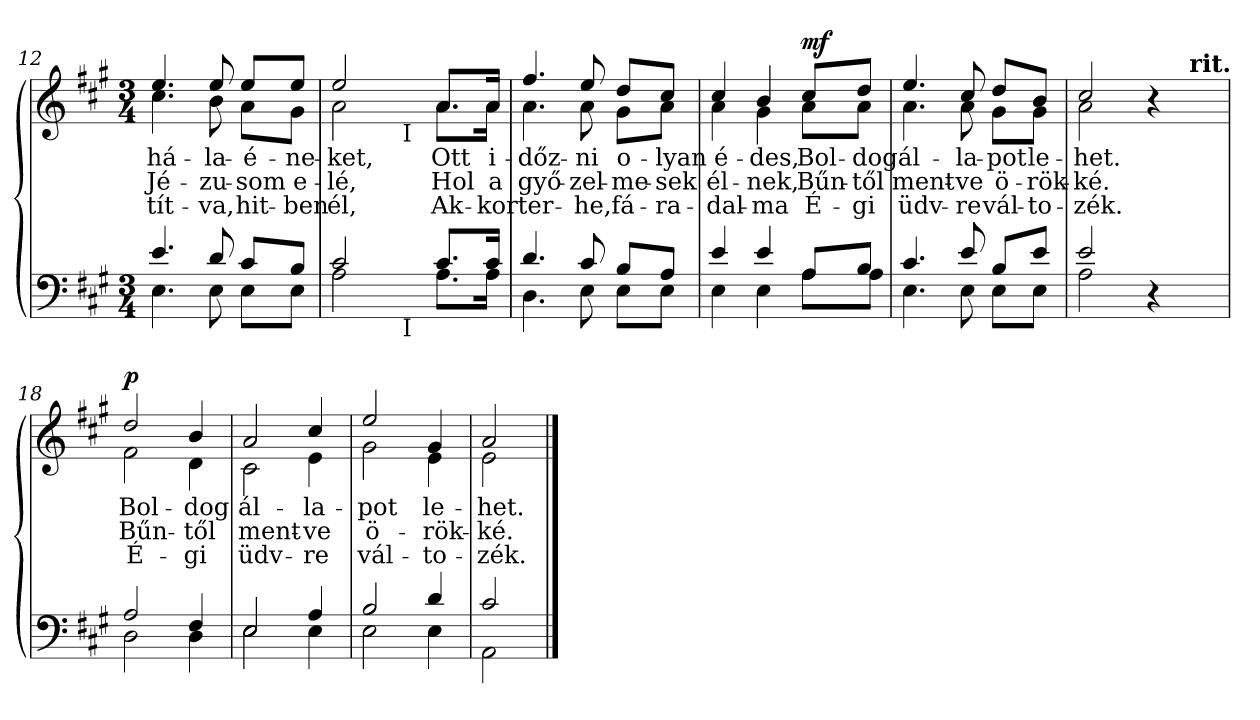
**kern	**kern	**text	**text	**text	**dynam
*part2	*part1	*part1	*part1	*part1	*part1
*staff2	*staff1	*staff1	*staff1	*staff1	*staff1
*clefF4	*clefG2	*	*	*	*
*k[f#c#g#]	*k[f#c#g#]	*	*	*	*
*f#:	*f#:	*	*	*	*
*M3/4	*M3/4	*	*	*	*
=12	=12	=12	=12	=12	=12
*^	*	*	*	*	*
!	!	!	!LO:LY:b	!LO:LY:b	!LO:LY:b	!
*	*	*^	*	*	*	*
4.e/	4.E\	4.ee/	4.cc#\	há-	Jé-	-tít-	.
!	!	!	!	!LO:LY:b	!LO:LY:b	!LO:LY:b	!
8d/	8E\	8ee/	8b\	-la-	-zu-	-va,	.
!	!	!	!	!LO:LY:b	!LO:LY:b	!LO:LY:b	!
8c#/L	8E\L	8ee/L	8a\L	-é-	-som	hit-	.
!	!	!	!	!LO:LY:b	!LO:LY:b	!LO:LY:b	!
8B/J	8E\J	8ee/J	8g#\J	-ne-	e-	-ben	.
*	*	*v	*v	*	*	*	*
=13	=13	=13	=13	=13	=13	=13
*	*	*^	*	*	*	*
!	!	!	!	!LO:LY:b	!LO:LY:b	!LO:LY:b	!
*	*^	*	*^	*	*	*	*
2c#/	2A\	4ryy	2ee/	2a\	4ryy	-ket,	-lé,	él,	.
.	.	16.ryy	.	.	16.ryy	.	.	.	.
!	!	!	!	!	!LO:TX:b:t=I	!	!	!	!
!	!	!LO:TX:b:t=I	!	!	!	!	!	!	!
.	.	4ryy	.	.	4ryy	.	.	.	.
!	!	!	!	!	!	!LO:LY:b	!LO:LY:b	!LO:LY:b	!
8.c#/L	8.A\L	.	8.a/L	8.a\L	.	Ott	Hol	Ak-	.
.	.	8ryy	.	.	8ryy	.	.	.	.
!	!	!	!	!	!	!LO:LY:b	!LO:LY:b	!LO:LY:b	!
16c#/Jk	16A\Jk	.	16a/Jk	16a\Jk	.	i-	a	-kor	.
.	.	32ryy	.	.	32ryy	.	.	.	.
*	*v	*v	*	*	*	*	*	*	*
*	*	*v	*v	*v	*	*	*	*
=14	=14	=14	=14	=14	=14	=14
*	*^	*^	*	*	*	*
*	*	*	*	*^	*	*	*	*
!	!	!	!	!	!	!LO:LY:b	!LO:LY:b	!LO:LY:b	!
*	*v	*v	*	*	*	*	*	*	*
*	*	*	*v	*v	*	*	*	*
4.d/	4.D\	4.ff#/	4.a\	-dőz-	győ-	ter-	.
!	!	!	!	!LO:LY:b	!LO:LY:b	!LO:LY:b	!
8c#/	8E\	8ee/	8a\	-ni	-zel-	-he,	.
!	!	!	!	!LO:LY:b	!LO:LY:b	!LO:LY:b	!
8B/L	8E\L	8dd/L	8g#\L	o-	-me-	fá-	.
!	!	!	!	!LO:LY:b	!LO:LY:b	!LO:LY:b	!
8A/J	8E\J	8cc#/J	8a\J	-lyan	-sek	-ra-	.
=15	=15	=15	=15	=15	=15	=15	=15
!	!	!	!	!LO:LY:b	!LO:LY:b	!LO:LY:b	!
4e/	4E\	4cc#/	4a\	é-	él-	-dal-	.
!	!	!	!	!LO:LY:b	!LO:LY:b	!LO:LY:b	!
4e/	4E\	4b/	4g#\	-des,	-nek,	-ma	.
!	!	!	!	!LO:LY:b	!LO:LY:b	!LO:LY:b	!LO:DY:a
8A/L	8A\L	8cc#/L	8a\L	Bol-	Bűn-	É-	mf
!	!	!	!	!LO:LY:b	!LO:LY:b	!LO:LY:b	!
8B/J	8A\J	8dd/J	8a\J	-dog	-től	-gi	.
!!LO:LB:g=z	!!
=16	=16	=16	=16	=16	=16	=16	=16
!	!	!	!	!LO:LY:b	!LO:LY:b	!LO:LY:b	!
4.c#/	4.E\	4.ee/	4.a\	ál-	ment-	üdv-	.
!	!	!	!	!LO:LY:b	!LO:LY:b	!LO:LY:b	!
8e/	8E\	8cc#/	8a\	-la-	-ve	-re	.
!	!	!	!	!LO:LY:b	!LO:LY:b	!LO:LY:b	!
8B/L	8E\L	8dd/L	8g#\L	-pot	ö-	vál-	.
!	!	!	!	!LO:LY:b	!LO:LY:b	!LO:LY:b	!
8e/J	8E\J	8b/J	8g#\J	le-	-rök-	-to-	.
*	*	*v	*v	*	*	*	*
=17	=17	=17	=17	=17	=17	=17
*	*	*^	*	*	*	*
!	!	!	!	!LO:LY:b	!LO:LY:b	!LO:LY:b	!
*	*	*	*^	*	*	*	*
2e/	2A\	2cc#/	2a\	2ryy	-het.	-ké.	-zék.	.
4ryy	4r	4r	4ryy	8ryy	.	.	.	.
.	.	.	.	32ryy	.	.	.	.
!	!	!	!	!LO:TX:a:B:t=rit.	!	!	!	!
.	.	.	.	16.ryy	.	.	.	.
*	*	*v	*v	*v	*	*	*	*
=18	=18	=18	=18	=18	=18	=18
*	*	*^	*	*	*	*
*	*	*	*^	*	*	*	*
!	!	!	!	!	!LO:LY:b	!LO:LY:b	!LO:LY:b	!LO:DY:a
*	*	*	*v	*v	*	*	*	*
2A/	2D\	2dd/	2f#\	Bol-	Bűn-	É-	p
!	!	!	!	!LO:LY:b	!LO:LY:b	!LO:LY:b	!
4F#/	4D\	4b/	4d\	-dog	-től	-gi	.
=19	=19	=19	=19	=19	=19	=19	=19
!	!	!	!	!LO:LY:b	!LO:LY:b	!LO:LY:b	!
2E/	2E\	2a/	2c#\	ál-	ment-	üdv-	.
!	!	!	!	!LO:LY:b	!LO:LY:b	!LO:LY:b	!
4A/	4E\	4cc#/	4e\	-la-	-ve	-re	.
=20	=20	=20	=20	=20	=20	=20	=20
!	!	!	!	!LO:LY:b	!LO:LY:b	!LO:LY:b	!
2B/	2E\	2ee/	2g#\	-pot	ö-	vál-	.
!	!	!	!	!LO:LY:b	!LO:LY:b	!LO:LY:b	!
4d/	4E\	4g#/	4e\	le-	-rök-	-to-	.
=21	=21	=21	=21	=21	=21	=21	=21
!	!	!	!	!LO:LY:b	!LO:LY:b	!LO:LY:b	!
2c#/	2AA\	2a/	2e\	-het.	-ké.	-zék.	.
*v	*v	*	*	*	*	*	*
*	*v	*v	*	*	*	*
==	==	==	==	==	==
*-	*-	*-	*-	*-	*-
